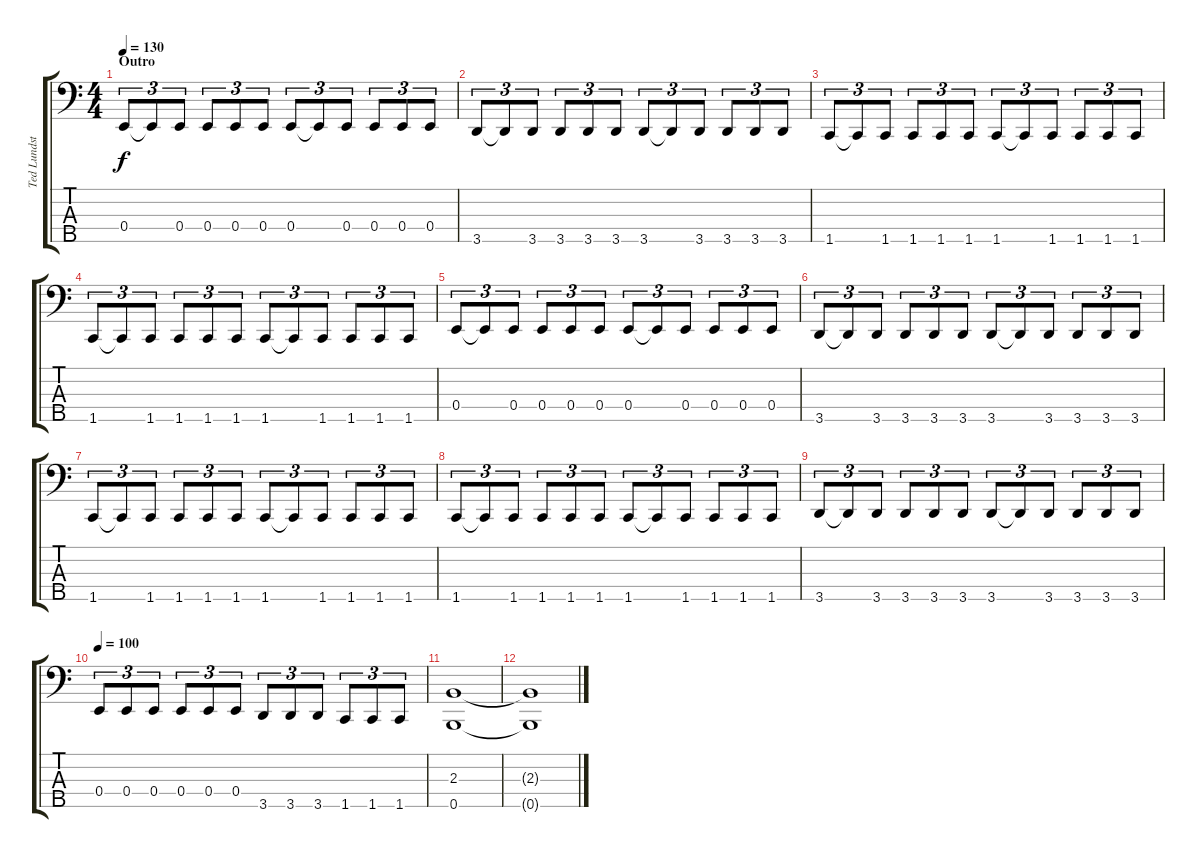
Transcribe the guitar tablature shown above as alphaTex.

\track ("Ted Lundström" "Ted Lundst") {instrument electricbasspick}
\staff {score tabs}
\tuning (G2 D2 A1 E1 B0) {hide}
\ts (4 4)
\section ("" "Outro")
\tempo 130
\clef f4
\ks c
0.4.8{tu (3 2) dy f} 0.4{t}.8{tu (3 2)} 0.4.8{tu (3 2)} 0.4.8{tu (3 2)} 0.4.8{tu (3 2)} 0.4.8{tu (3 2)} 0.4.8{tu (3 2)} 0.4{t}.8{tu (3 2)} 0.4.8{tu (3 2)} 0.4.8{tu (3 2)} 0.4.8{tu (3 2)} 0.4.8{tu (3 2)} |
3.5.8{tu (3 2)} 3.5{t}.8{tu (3 2)} 3.5.8{tu (3 2)} 3.5.8{tu (3 2)} 3.5.8{tu (3 2)} 3.5.8{tu (3 2)} 3.5.8{tu (3 2)} 3.5{t}.8{tu (3 2)} 3.5.8{tu (3 2)} 3.5.8{tu (3 2)} 3.5.8{tu (3 2)} 3.5.8{tu (3 2)} |
1.5.8{tu (3 2)} 1.5{t}.8{tu (3 2)} 1.5.8{tu (3 2)} 1.5.8{tu (3 2)} 1.5.8{tu (3 2)} 1.5.8{tu (3 2)} 1.5.8{tu (3 2)} 1.5{t}.8{tu (3 2)} 1.5.8{tu (3 2)} 1.5.8{tu (3 2)} 1.5.8{tu (3 2)} 1.5.8{tu (3 2)} |
1.5.8{tu (3 2)} 1.5{t}.8{tu (3 2)} 1.5.8{tu (3 2)} 1.5.8{tu (3 2)} 1.5.8{tu (3 2)} 1.5.8{tu (3 2)} 1.5.8{tu (3 2)} 1.5{t}.8{tu (3 2)} 1.5.8{tu (3 2)} 1.5.8{tu (3 2)} 1.5.8{tu (3 2)} 1.5.8{tu (3 2)} |
0.4.8{tu (3 2)} 0.4{t}.8{tu (3 2)} 0.4.8{tu (3 2)} 0.4.8{tu (3 2)} 0.4.8{tu (3 2)} 0.4.8{tu (3 2)} 0.4.8{tu (3 2)} 0.4{t}.8{tu (3 2)} 0.4.8{tu (3 2)} 0.4.8{tu (3 2)} 0.4.8{tu (3 2)} 0.4.8{tu (3 2)} |
3.5.8{tu (3 2)} 3.5{t}.8{tu (3 2)} 3.5.8{tu (3 2)} 3.5.8{tu (3 2)} 3.5.8{tu (3 2)} 3.5.8{tu (3 2)} 3.5.8{tu (3 2)} 3.5{t}.8{tu (3 2)} 3.5.8{tu (3 2)} 3.5.8{tu (3 2)} 3.5.8{tu (3 2)} 3.5.8{tu (3 2)} |
1.5.8{tu (3 2)} 1.5{t}.8{tu (3 2)} 1.5.8{tu (3 2)} 1.5.8{tu (3 2)} 1.5.8{tu (3 2)} 1.5.8{tu (3 2)} 1.5.8{tu (3 2)} 1.5{t}.8{tu (3 2)} 1.5.8{tu (3 2)} 1.5.8{tu (3 2)} 1.5.8{tu (3 2)} 1.5.8{tu (3 2)} |
1.5.8{tu (3 2)} 1.5{t}.8{tu (3 2)} 1.5.8{tu (3 2)} 1.5.8{tu (3 2)} 1.5.8{tu (3 2)} 1.5.8{tu (3 2)} 1.5.8{tu (3 2)} 1.5{t}.8{tu (3 2)} 1.5.8{tu (3 2)} 1.5.8{tu (3 2)} 1.5.8{tu (3 2)} 1.5.8{tu (3 2)} |
3.5.8{tu (3 2)} 3.5{t}.8{tu (3 2)} 3.5.8{tu (3 2)} 3.5.8{tu (3 2)} 3.5.8{tu (3 2)} 3.5.8{tu (3 2)} 3.5.8{tu (3 2)} 3.5{t}.8{tu (3 2)} 3.5.8{tu (3 2)} 3.5.8{tu (3 2)} 3.5.8{tu (3 2)} 3.5.8{tu (3 2)} |
\tempo 100
0.4.8{tu (3 2)} 0.4.8{tu (3 2)} 0.4.8{tu (3 2)} 0.4.8{tu (3 2)} 0.4.8{tu (3 2)} 0.4.8{tu (3 2)} 3.5.8{tu (3 2)} 3.5.8{tu (3 2)} 3.5.8{tu (3 2)} 1.5.8{tu (3 2)} 1.5.8{tu (3 2)} 1.5.8{tu (3 2)} |
(2.3 0.5).1 |
(2.3{t} 0.5{t}).1
